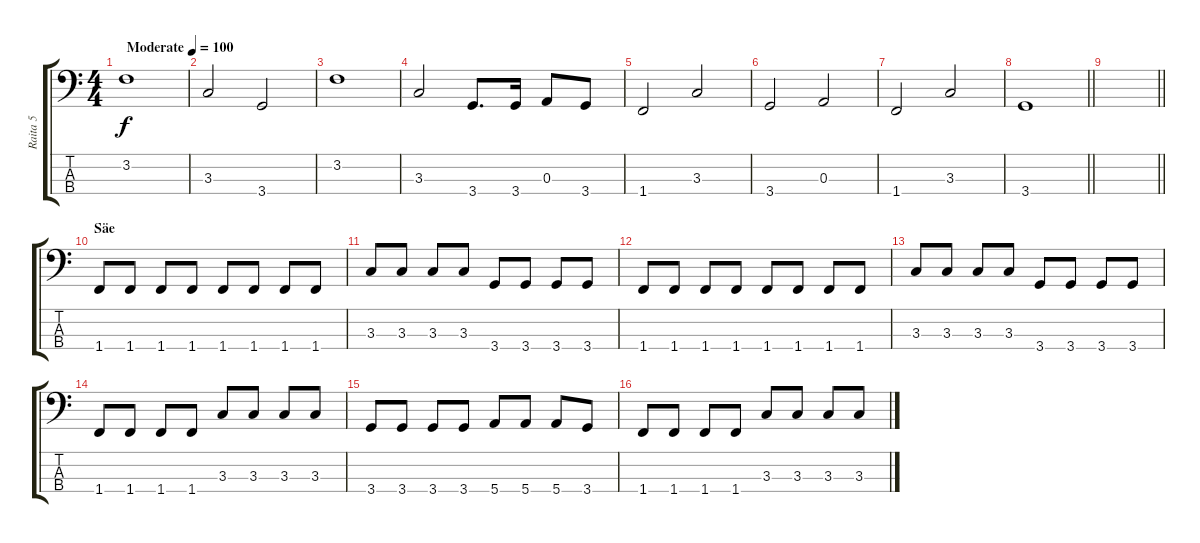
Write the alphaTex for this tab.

\track ("Raita 5" "Raita 5") {instrument electricbasspick}
\staff {score tabs}
\tuning (G2 D2 A1 E1) {hide}
\ts (4 4)
\tempo (100 "Moderate")
\clef f4
\ks c
3.2.1{dy f instrument electricbasspick} |
3.3.2 3.4.2 |
3.2.1 |
3.3.2 3.4.8{d} 3.4.16 0.3.8 3.4.8 |
1.4.2 3.3.2 |
3.4.2 0.3.2 |
1.4.2 3.3.2 |
\barLineRight lightlight
3.4.1 |
\barLineRight lightlight
|
\section ("" "Säe")
1.4.8 1.4.8 1.4.8 1.4.8 1.4.8 1.4.8 1.4.8 1.4.8 |
3.3.8 3.3.8 3.3.8 3.3.8 3.4.8 3.4.8 3.4.8 3.4.8 |
1.4.8 1.4.8 1.4.8 1.4.8 1.4.8 1.4.8 1.4.8 1.4.8 |
3.3.8 3.3.8 3.3.8 3.3.8 3.4.8 3.4.8 3.4.8 3.4.8 |
1.4.8 1.4.8 1.4.8 1.4.8 3.3.8 3.3.8 3.3.8 3.3.8 |
3.4.8 3.4.8 3.4.8 3.4.8 5.4.8 5.4.8 5.4.8 3.4.8 |
1.4.8 1.4.8 1.4.8 1.4.8 3.3.8 3.3.8 3.3.8 3.3.8
